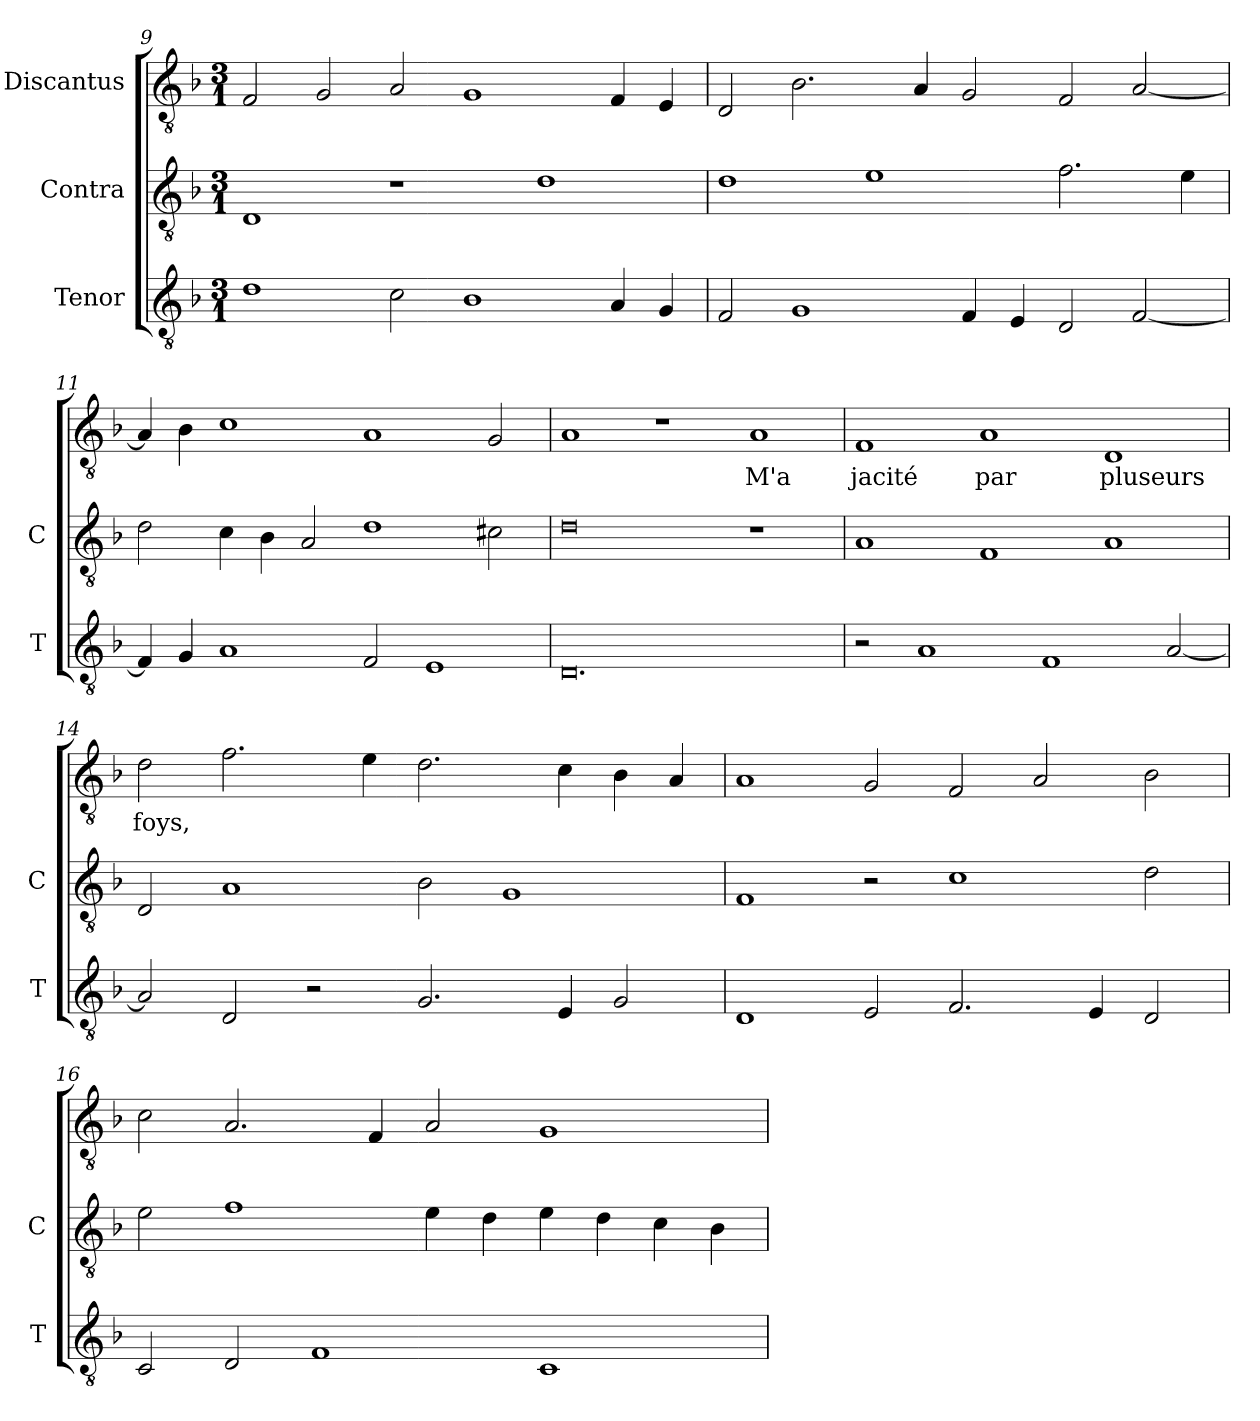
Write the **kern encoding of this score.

**kern	**kern	**kern	**text
*part3	*part2	*part1	*part1
*staff3	*staff2	*staff1	*staff1
*I"Tenor	*I"Contra	*I"Discantus	*
*I'T	*I'C	*	*
*clefGv2	*clefGv2	*clefGv2	*
*k[b-]	*k[b-]	*k[b-]	*
*M3/1	*M3/1	*M3/1	*
=9	=9	=9	=9
1d	1D	2F/	.
.	.	2G/	.
2c\	1r	2A/	.
1B-	.	1G	.
.	1d	.	.
4A/	.	4F/	.
4G/	.	4E/	.
=10	=10	=10	=10
2F/	1d	2D/	.
1G	.	2.B-\	.
.	1e	.	.
.	.	4A/	.
4F/	.	2G/	.
4E/	.	.	.
2D/	2.f\	2F/	.
[2F/	.	[2A/	.
.	4e\	.	.
=11	=11	=11	=11
4F/]	2d\	4A/]	.
4G/	.	4B-\	.
1A	4c\	1c	.
.	4B-\	.	.
.	2A/	.	.
2F/	1d	1A	.
1E	.	.	.
.	2c#X\	2G/	.
=12	=12	=12	=12
0.D	0d	1A	.
.	.	1r	.
.	1r	1A	M'a
=13	=13	=13	=13
2r	1A	1F	jacité
1A	.	.	.
.	1F	1A	par
1F	.	.	.
.	1A	1D	pluseurs
[2A/	.	.	.
=14	=14	=14	=14
2A/]	2D/	2d\	foys,
2D/	1A	2.f\	.
2r	.	.	.
.	.	4e\	.
2.G/	2B-\	2.d\	.
.	1G	.	.
4E/	.	4c\	.
2G/	.	4B-\	.
.	.	4A/	.
=15	=15	=15	=15
1D	1F	1A	.
2E/	2r	2G/	.
2.F/	1c	2F/	.
.	.	2A/	.
4E/	.	.	.
2D/	2d\	2B-\	.
=16	=16	=16	=16
2C/	2e\	2c\	.
2D/	1f	2.A/	.
1F	.	.	.
.	.	4F/	.
.	4e\	2A/	.
.	4d\	.	.
1C	4e\	1G	.
.	4d\	.	.
.	4c\	.	.
.	4B-\	.	.
=	=	=	=
*-	*-	*-	*-
